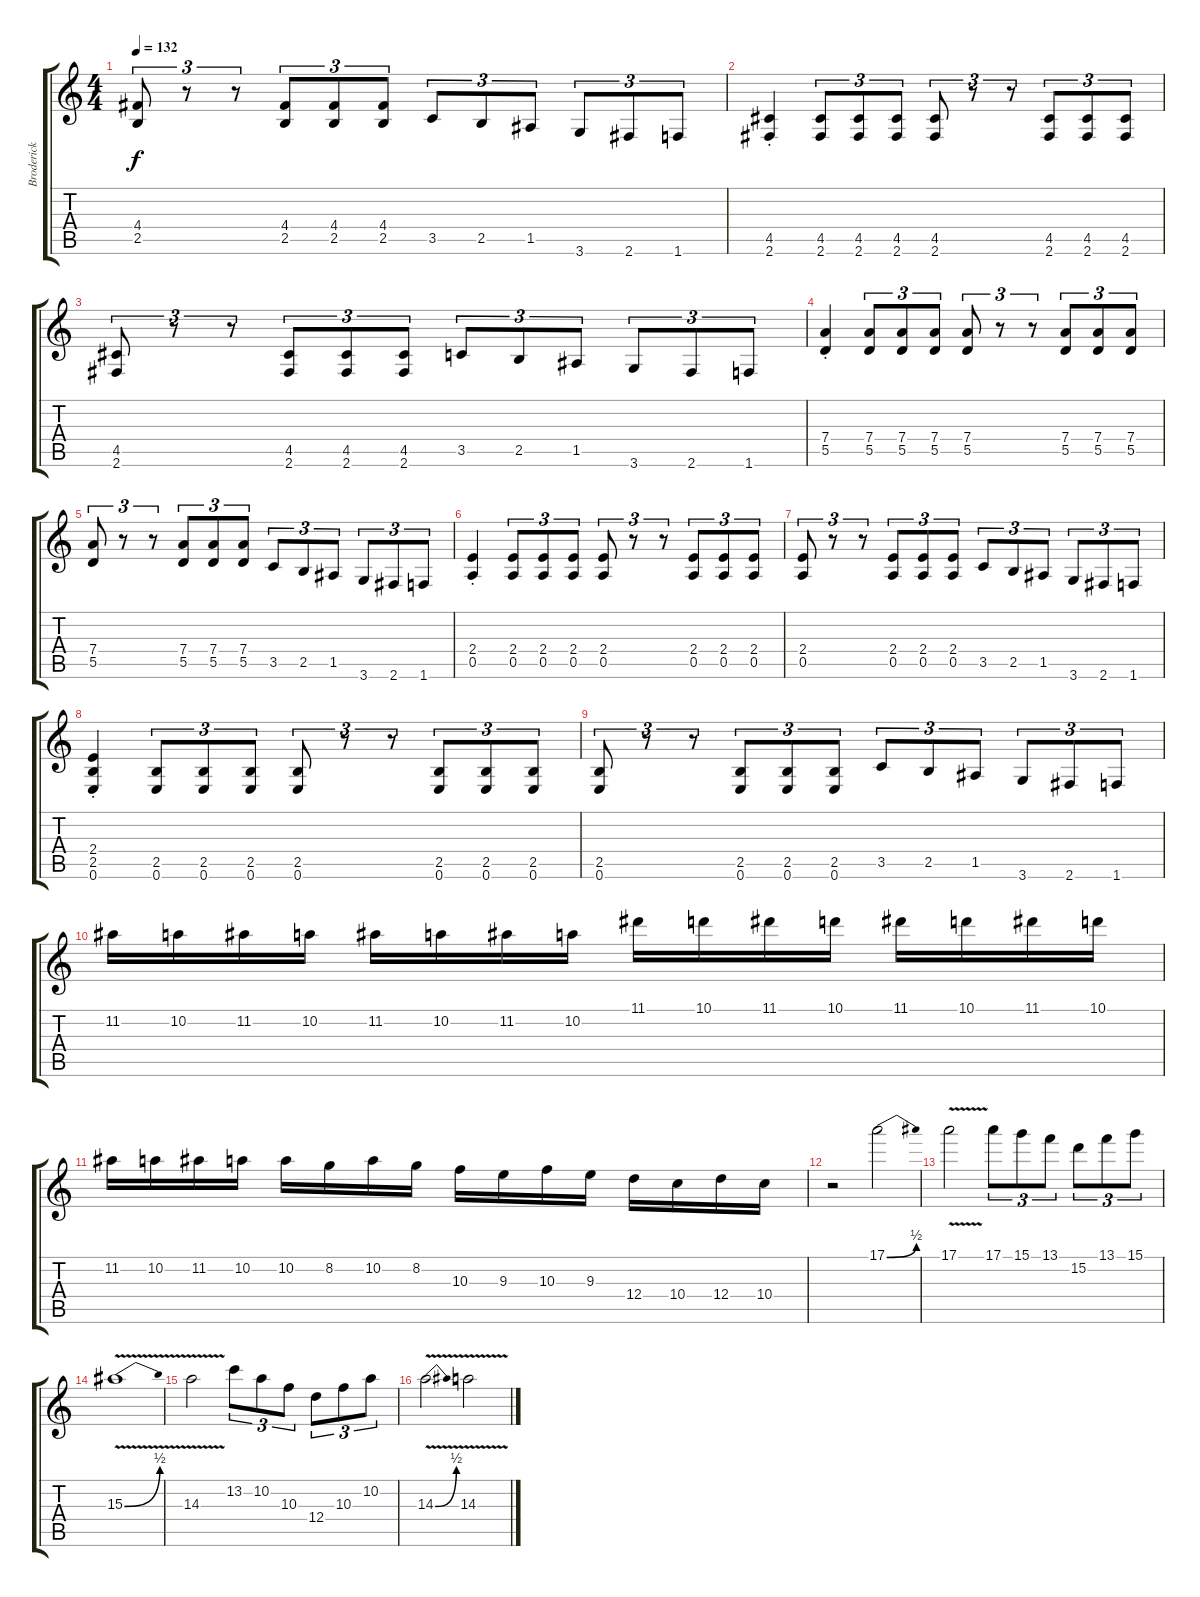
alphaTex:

\track ("Broderick" "Broderick") {instrument acousticguitarsteel}
\staff {score tabs}
\tuning (E4 B3 G3 D3 A2 E2) {hide}
\ts (4 4)
\tempo 132
\clef g2
\ks c
(4.4 2.5).8{tu (3 2) dy f} r.8{tu (3 2)} r.8{tu (3 2)} (4.4 2.5).8{tu (3 2)} (4.4 2.5).8{tu (3 2)} (4.4 2.5).8{tu (3 2)} 3.5.8{tu (3 2)} 2.5.8{tu (3 2)} 1.5.8{tu (3 2)} 3.6.8{tu (3 2)} 2.6.8{tu (3 2)} 1.6.8{tu (3 2)} |
(4.5{st} 2.6{st}).4 (4.5 2.6).8{tu (3 2)} (4.5 2.6).8{tu (3 2)} (4.5 2.6).8{tu (3 2)} (4.5 2.6).8{tu (3 2)} r.8{tu (3 2)} r.8{tu (3 2)} (4.5 2.6).8{tu (3 2)} (4.5 2.6).8{tu (3 2)} (4.5 2.6).8{tu (3 2)} |
(4.5 2.6).8{tu (3 2)} r.8{tu (3 2)} r.8{tu (3 2)} (4.5 2.6).8{tu (3 2)} (4.5 2.6).8{tu (3 2)} (4.5 2.6).8{tu (3 2)} 3.5.8{tu (3 2)} 2.5.8{tu (3 2)} 1.5.8{tu (3 2)} 3.6.8{tu (3 2)} 2.6.8{tu (3 2)} 1.6.8{tu (3 2)} |
(7.4{st} 5.5{st}).4 (7.4 5.5).8{tu (3 2)} (7.4 5.5).8{tu (3 2)} (7.4 5.5).8{tu (3 2)} (7.4 5.5).8{tu (3 2)} r.8{tu (3 2)} r.8{tu (3 2)} (7.4 5.5).8{tu (3 2)} (7.4 5.5).8{tu (3 2)} (7.4 5.5).8{tu (3 2)} |
(7.4 5.5).8{tu (3 2)} r.8{tu (3 2)} r.8{tu (3 2)} (7.4 5.5).8{tu (3 2)} (7.4 5.5).8{tu (3 2)} (7.4 5.5).8{tu (3 2)} 3.5.8{tu (3 2)} 2.5.8{tu (3 2)} 1.5.8{tu (3 2)} 3.6.8{tu (3 2)} 2.6.8{tu (3 2)} 1.6.8{tu (3 2)} |
(2.4{st} 0.5{st}).4 (2.4 0.5).8{tu (3 2)} (2.4 0.5).8{tu (3 2)} (2.4 0.5).8{tu (3 2)} (2.4 0.5).8{tu (3 2)} r.8{tu (3 2)} r.8{tu (3 2)} (2.4 0.5).8{tu (3 2)} (2.4 0.5).8{tu (3 2)} (2.4 0.5).8{tu (3 2)} |
(2.4 0.5).8{tu (3 2)} r.8{tu (3 2)} r.8{tu (3 2)} (2.4 0.5).8{tu (3 2)} (2.4 0.5).8{tu (3 2)} (2.4 0.5).8{tu (3 2)} 3.5.8{tu (3 2)} 2.5.8{tu (3 2)} 1.5.8{tu (3 2)} 3.6.8{tu (3 2)} 2.6.8{tu (3 2)} 1.6.8{tu (3 2)} |
(2.4{st} 2.5{st} 0.6{st}).4 (2.5 0.6).8{tu (3 2)} (2.5 0.6).8{tu (3 2)} (2.5 0.6).8{tu (3 2)} (2.5 0.6).8{tu (3 2)} r.8{tu (3 2)} r.8{tu (3 2)} (2.5 0.6).8{tu (3 2)} (2.5 0.6).8{tu (3 2)} (2.5 0.6).8{tu (3 2)} |
(2.5 0.6).8{tu (3 2)} r.8{tu (3 2)} r.8{tu (3 2)} (2.5 0.6).8{tu (3 2)} (2.5 0.6).8{tu (3 2)} (2.5 0.6).8{tu (3 2)} 3.5.8{tu (3 2)} 2.5.8{tu (3 2)} 1.5.8{tu (3 2)} 3.6.8{tu (3 2)} 2.6.8{tu (3 2)} 1.6.8{tu (3 2)} |
11.2.16 10.2.16 11.2.16 10.2.16 11.2.16 10.2.16 11.2.16 10.2.16 11.1.16 10.1.16 11.1.16 10.1.16 11.1.16 10.1.16 11.1.16 10.1.16 |
11.2.16 10.2.16 11.2.16 10.2.16 10.2.16 8.2.16 10.2.16 8.2.16 10.3.16 9.3.16 10.3.16 9.3.16 12.4.16 10.4.16 12.4.16 10.4.16 |
r.2 17.1{be (bend 0 0 60 2)}.2 |
17.1{v}.2 17.1.8{tu (3 2)} 15.1.8{tu (3 2)} 13.1.8{tu (3 2)} 15.2.8{tu (3 2)} 13.1.8{tu (3 2)} 15.1.8{tu (3 2)} |
15.3{be (bend 0 0 60 2) v}.1 |
14.3{v}.2 13.2.8{tu (3 2)} 10.2.8{tu (3 2)} 10.3.8{tu (3 2)} 12.4.8{tu (3 2)} 10.3.8{tu (3 2)} 10.2.8{tu (3 2)} |
14.3{be (bend 0 0 60 2) v}.2 14.3{v}.2
